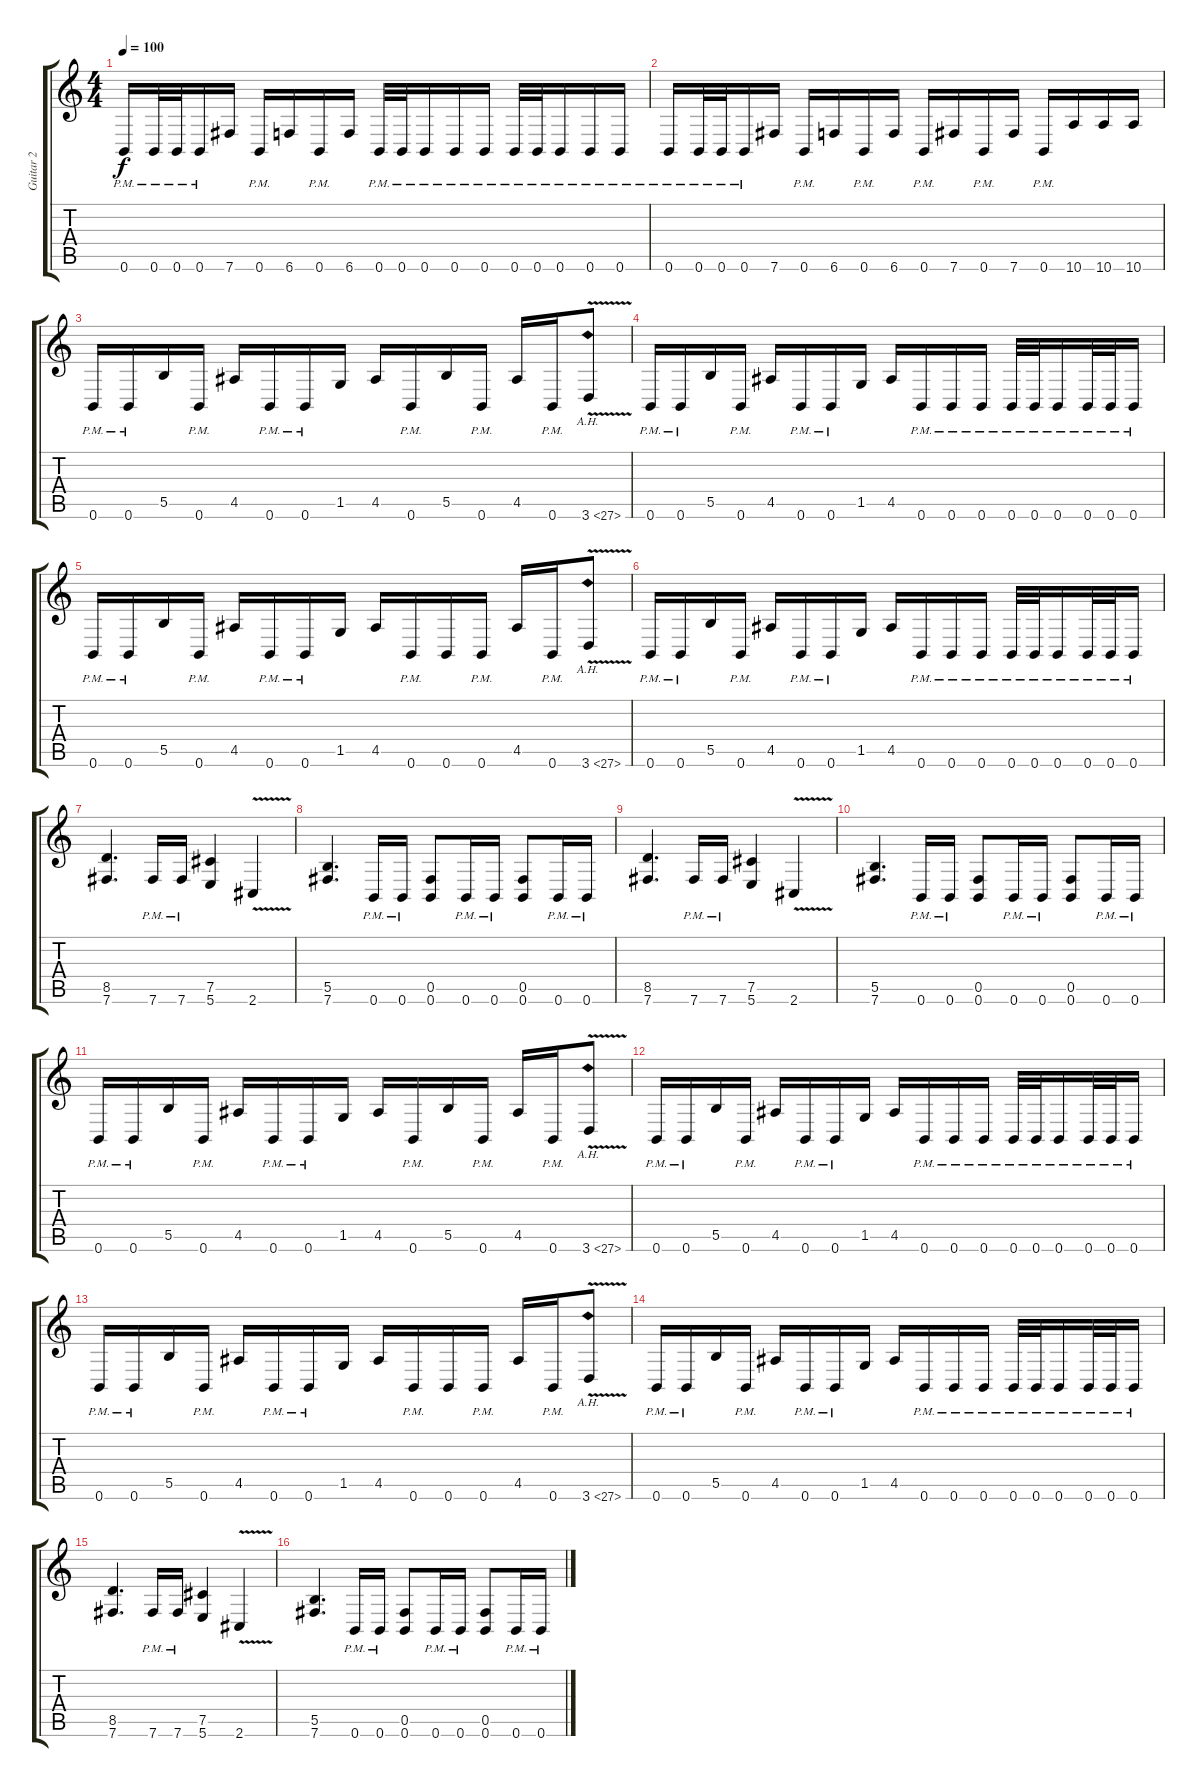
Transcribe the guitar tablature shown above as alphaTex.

\track ("Guitar 2" "Guitar 2") {instrument distortionguitar}
\staff {score tabs}
\tuning (Db4 Ab3 E3 B2 Gb2 B1) {hide}
\ts (4 4)
\tempo 100
\clef g2
\ks c
0.6{pm}.16{dy f} 0.6{pm}.32 0.6{pm}.32 0.6{pm}.16 7.6.16 0.6{pm}.16 6.6.16 0.6{pm}.16 6.6.16 0.6{pm}.32 0.6{pm}.32 0.6{pm}.16 0.6{pm}.16 0.6{pm}.16 0.6{pm}.32 0.6{pm}.32 0.6{pm}.16 0.6{pm}.16 0.6{pm}.16 |
0.6{pm}.16 0.6{pm}.32 0.6{pm}.32 0.6{pm}.16 7.6.16 0.6{pm}.16 6.6.16 0.6{pm}.16 6.6.16 0.6{pm}.16 7.6.16 0.6{pm}.16 7.6.16 0.6{pm}.16 10.6.16 10.6.16 10.6.16 |
0.6{pm}.16 0.6{pm}.16 5.5.16 0.6{pm}.16 4.5.16 0.6{pm}.16 0.6{pm}.16 1.5.16 4.5.16 0.6{pm}.16 5.5.16 0.6{pm}.16 4.5.16 0.6{pm}.16 3.6{ah 24 v}.8 |
0.6{pm}.16 0.6{pm}.16 5.5.16 0.6{pm}.16 4.5.16 0.6{pm}.16 0.6{pm}.16 1.5.16 4.5.16 0.6{pm}.16 0.6{pm}.16 0.6{pm}.16 0.6{pm}.32 0.6{pm}.32 0.6{pm}.16 0.6{pm}.32 0.6{pm}.32 0.6{pm}.16 |
0.6{pm}.16 0.6{pm}.16 5.5.16 0.6{pm}.16 4.5.16 0.6{pm}.16 0.6{pm}.16 1.5.16 4.5.16 0.6{pm}.16 0.6.16 0.6{pm}.16 4.5.16 0.6{pm}.16 3.6{ah 24 v}.8 |
0.6{pm}.16 0.6{pm}.16 5.5.16 0.6{pm}.16 4.5.16 0.6{pm}.16 0.6{pm}.16 1.5.16 4.5.16 0.6{pm}.16 0.6{pm}.16 0.6{pm}.16 0.6{pm}.32 0.6{pm}.32 0.6{pm}.16 0.6{pm}.32 0.6{pm}.32 0.6{pm}.16 |
(8.5 7.6).4{d} 7.6{pm}.16 7.6{pm}.16 (7.5 5.6).4 2.6{v}.4 |
(5.5 7.6).4{d} 0.6{pm}.16 0.6{pm}.16 (0.5 0.6).8 0.6{pm}.16 0.6{pm}.16 (0.5 0.6).8 0.6{pm}.16 0.6{pm}.16 |
(8.5 7.6).4{d} 7.6{pm}.16 7.6{pm}.16 (7.5 5.6).4 2.6{v}.4 |
(5.5 7.6).4{d} 0.6{pm}.16 0.6{pm}.16 (0.5 0.6).8 0.6{pm}.16 0.6{pm}.16 (0.5 0.6).8 0.6{pm}.16 0.6{pm}.16 |
0.6{pm}.16 0.6{pm}.16 5.5.16 0.6{pm}.16 4.5.16 0.6{pm}.16 0.6{pm}.16 1.5.16 4.5.16 0.6{pm}.16 5.5.16 0.6{pm}.16 4.5.16 0.6{pm}.16 3.6{ah 24 v}.8 |
0.6{pm}.16 0.6{pm}.16 5.5.16 0.6{pm}.16 4.5.16 0.6{pm}.16 0.6{pm}.16 1.5.16 4.5.16 0.6{pm}.16 0.6{pm}.16 0.6{pm}.16 0.6{pm}.32 0.6{pm}.32 0.6{pm}.16 0.6{pm}.32 0.6{pm}.32 0.6{pm}.16 |
0.6{pm}.16 0.6{pm}.16 5.5.16 0.6{pm}.16 4.5.16 0.6{pm}.16 0.6{pm}.16 1.5.16 4.5.16 0.6{pm}.16 0.6.16 0.6{pm}.16 4.5.16 0.6{pm}.16 3.6{ah 24 v}.8 |
0.6{pm}.16 0.6{pm}.16 5.5.16 0.6{pm}.16 4.5.16 0.6{pm}.16 0.6{pm}.16 1.5.16 4.5.16 0.6{pm}.16 0.6{pm}.16 0.6{pm}.16 0.6{pm}.32 0.6{pm}.32 0.6{pm}.16 0.6{pm}.32 0.6{pm}.32 0.6{pm}.16 |
(8.5 7.6).4{d} 7.6{pm}.16 7.6{pm}.16 (7.5 5.6).4 2.6{v}.4 |
(5.5 7.6).4{d} 0.6{pm}.16 0.6{pm}.16 (0.5 0.6).8 0.6{pm}.16 0.6{pm}.16 (0.5 0.6).8 0.6{pm}.16 0.6{pm}.16
